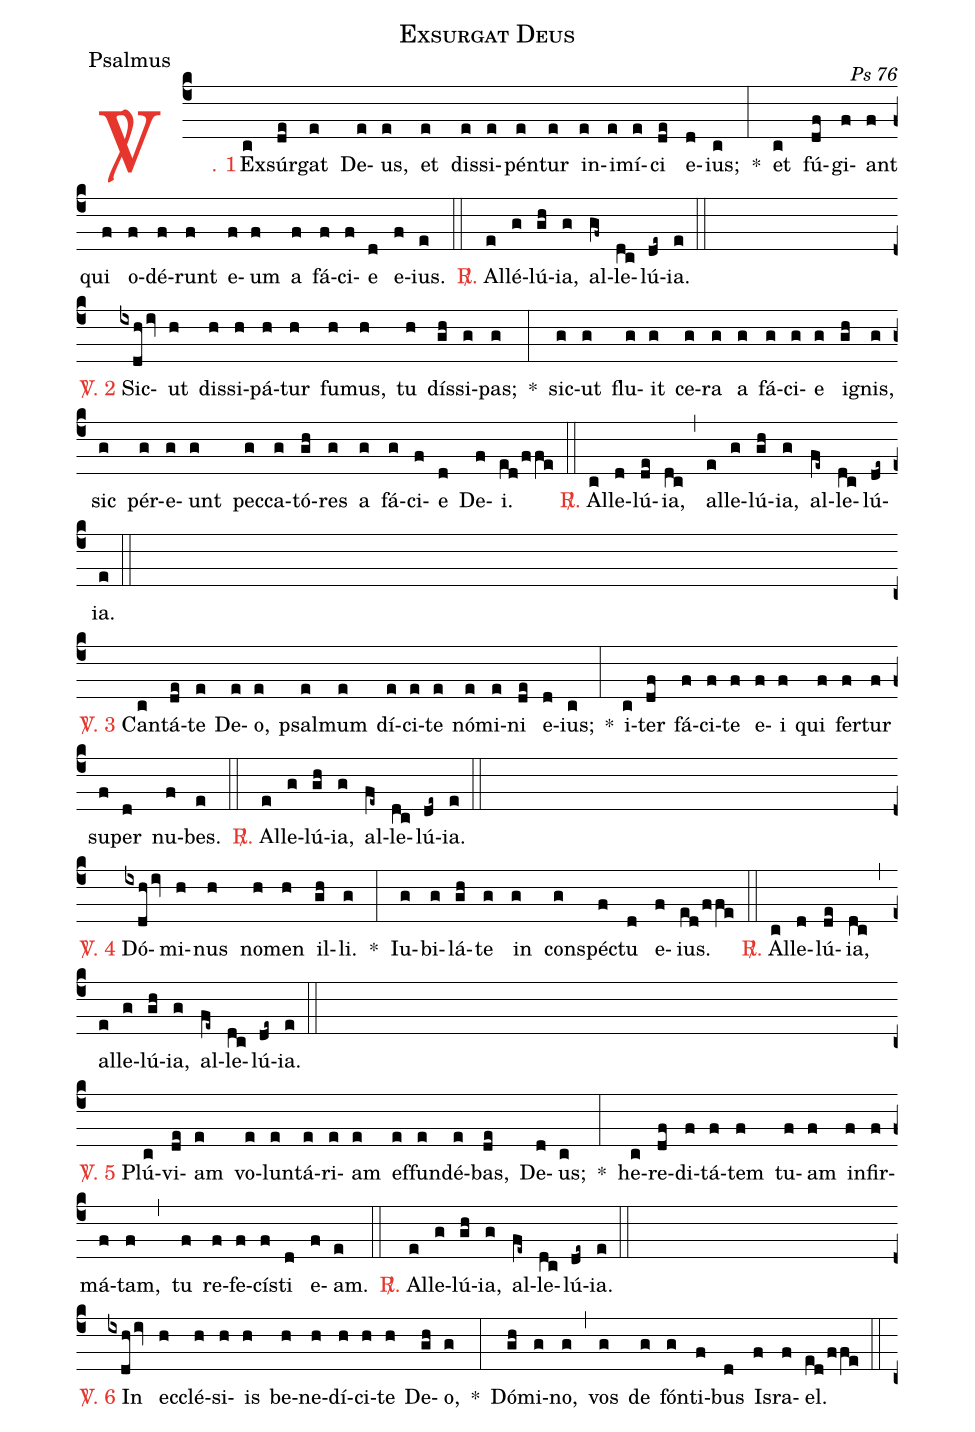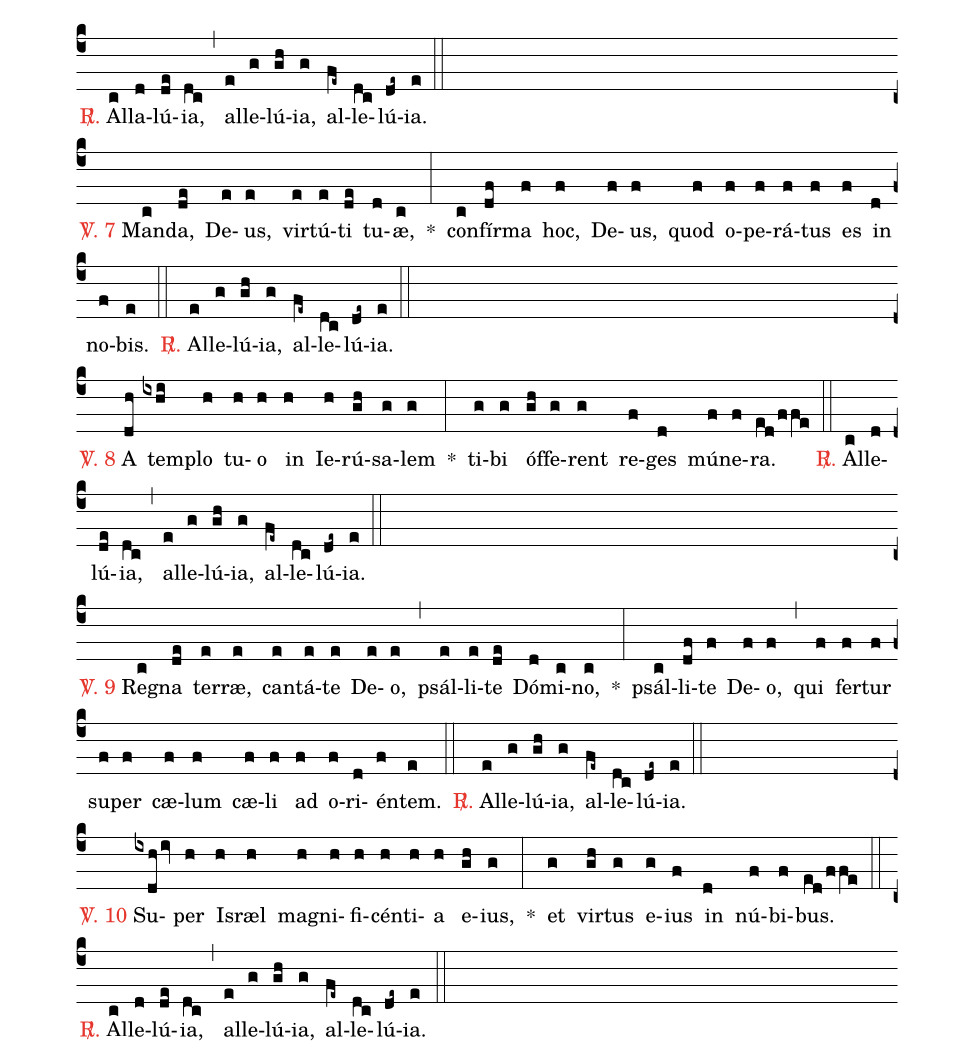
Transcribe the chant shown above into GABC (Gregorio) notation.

name:Exsurgat Deus;
office-part:Psalmus;
commentary:Ps 76;
%%
(c4) <c><sp>V/</sp>. 1</c>() Ex(c)súr(de)gat(e) De(e)us,(e) et(e) dis(e)si(e)pén(e)tur(e) in(e)i(e)mí(e)ci(de) e(d)ius;(c) *(:)
et(c) fú(df)gi(f)ant(f) qui(f) o(f)dé(f)runt(f) e(f)um(f) a(f) fá(f)ci(f)e(d) e(f)ius.(e) (::)
<c><sp>R/</sp>.</c> Al(e)lé(g)lú(gh)ia,(g) al(gf~)le(dc)lú(de~)ia.(e) (::Z)

<c><sp>V/</sp>. 2</c> Sic(ixdhiv)ut(h) dis(h)si(h)pá(h)tur(h) fu(h)mus,(h) tu(h) dís(gh)si(g)pas;(g) *(:)
sic(g)ut(g) flu(g)it(g) ce(g)ra(g) a(g) fá(g)ci(g)e(g) i(gh)gnis,(g) sic(g) pér(g)e(g)unt(g) pec(g)ca(g)tó(gh)res(g) a(g) fá(g)ci(f)e(d) De(f)i.(ed/ffe) (::)
<c><sp>R/</sp>.</c> Al(c)le(d)lú(de)ia,(dc) (,) al(e)le(g)lú(gh)ia,(g) al(fe~)le(dc)lú(de~)ia.(e) (::Z)

<c><sp>V/</sp>. 3</c> Can(c)tá(de)te(e) De(e)o,(e) psal(e)mum(e) dí(e)ci(e)te(e) nó(e)mi(e)ni(de) e(d)ius;(c) *(:)
i(c)ter(df) fá(f)ci(f)te(f) e(f)i(f) qui(f) fer(f)tur(f) su(f)per(d) nu(f)bes.(e) (::)
<c><sp>R/</sp>.</c> Al(e)le(g)lú(gh)ia,(g) al(fe~)le(dc)lú(de~)ia.(e) (::Z)

<c><sp>V/</sp>. 4</c> Dó(ixdhiv)mi(h)nus(h) no(h)men(h) il(gh)li.(g) *(:)
Iu(g)bi(g)lá(gh)te(g) in(g) con(g)spéc(f)tu(d) e(f)ius.(ed/ffe) (::)
<c><sp>R/</sp>.</c> Al(c)le(d)lú(de)ia,(dc) (,) al(e)le(g)lú(gh)ia,(g) al(fe~)le(dc)lú(de~)ia.(e) (::Z)

<c><sp>V/</sp>. 5</c> Plú(c)vi(de)am(e) vo(e)lun(e)tá(e)ri(e)am(e) ef(e)fun(e)dé(e)bas,(de) De(d)us;(c) *(:)
he(c)re(df)di(f)tá(f)tem(f) tu(f)am(f) in(f)fir(f)má(f)tam,(f) (,) tu(f) re(f)fe(f)cís(f)ti(d) e(f)am.(e) (::)
<c><sp>R/</sp>.</c> Al(e)le(g)lú(gh)ia,(g) al(fe~)le(dc)lú(de~)ia.(e) (::Z)

<c><sp>V/</sp>. 6</c> In(ixdhiv) ec(h)clé(h)si(h)is(h) be(h)ne(h)dí(h)ci(h)te(h) De(gh)o,(g) *(:)
Dó(gh)mi(g)no,(g) (,) vos(g) de(g) fón(g)ti(f)bus(d) Is(f)ra(f)el.(ed/ffe) (::)
<c><sp>R/</sp>.</c> Al(c)la(d)lú(de)ia,(dc) (,) al(e)le(g)lú(gh)ia,(g) al(fe~)le(dc)lú(de~)ia.(e) (::Z)

<c><sp>V/</sp>. 7</c> Man(c)da,(de) De(e)us,(e) vir(e)tú(e)ti(de) tu(d)æ,(c) *(:)
con(c)fír(df)ma(f) hoc,(f) De(f)us,(f) quod(f) o(f)pe(f)rá(f)tus(f) es(f) in(d) no(f)bis.(e) (::)
<c><sp>R/</sp>.</c> Al(e)le(g)lú(gh)ia,(g) al(fe~)le(dc)lú(de~)ia.(e) (::Z)

<c><sp>V/</sp>. 8</c> A(dh) tem(ixhi)plo(h) tu(h)o(h) in(h) Ie(h)rú(gh)sa(g)lem(g) *(:)
ti(g)bi(g) óf(gh)fe(g)rent(g) re(f)ges(d) mú(f)ne(f)ra.(ed/ffe) (::)
<c><sp>R/</sp>.</c> Al(c)le(d)lú(de)ia,(dc) (,) al(e)le(g)lú(gh)ia,(g) al(fe~)le(dc)lú(de~)ia.(e) (::Z)

<c><sp>V/</sp>. 9</c> Re(c)gna(de) ter(e)ræ,(e) can(e)tá(e)te(e) De(e)o,(e) (,) psál(e)li(e)te(de) Dó(d)mi(c)no,(c) *(:)
psál(c)li(df)te(f) De(f)o,(f) (,) qui(f) fer(f)tur(f) su(f)per(f) cæ(f)lum(f) cæ(f)li(f) ad(f) o(f)ri(d)én(f)tem.(e) (::)
<c><sp>R/</sp>.</c> Al(e)le(g)lú(gh)ia,(g) al(fe~)le(dc)lú(de~)ia.(e) (::Z)

<c><sp>V/</sp>. 10</c> Su(ixdhiv)per(h) Is(h)ræl(h) ma(h)gni(h)fi(h)cén(h)ti(h)a(h) e(gh)ius,(g) *(:)
et(g) vir(gh)tus(g) e(g)ius(f) in(d) nú(f)bi(f)bus.(ed/ffe) (::)
<c><sp>R/</sp>.</c> Al(c)le(d)lú(de)ia,(dc) (,) al(e)le(g)lú(gh)ia,(g) al(fe~)le(dc)lú(de~)ia.(e) (::Z)
